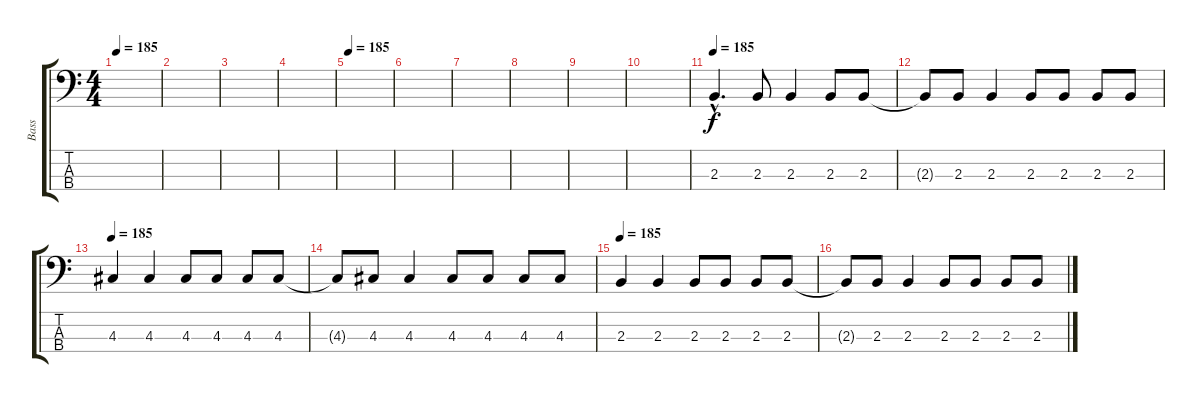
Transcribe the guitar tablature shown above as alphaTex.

\track ("Bass" "Bass") {instrument electricbassfinger}
\staff {score tabs}
\tuning (G2 D2 A1 E1) {hide}
\ts (4 4)
\tempo 185
\clef f4
\ks c
|
|
|
|
\tempo 185
|
|
|
|
|
|
\tempo 185
2.3{hac}.4{d volume 16} 2.3.8 2.3.4 2.3.8 2.3.8 |
2.3{t}.8 2.3.8 2.3.4 2.3.8 2.3.8 2.3.8 2.3.8 |
\tempo 185
4.3.4 4.3.4 4.3.8 4.3.8 4.3.8 4.3.8 |
4.3{t}.8 4.3.8 4.3.4 4.3.8 4.3.8 4.3.8 4.3.8 |
\tempo 185
2.3.4 2.3.4 2.3.8 2.3.8 2.3.8 2.3.8 |
2.3{t}.8 2.3.8 2.3.4 2.3.8 2.3.8 2.3.8 2.3.8
